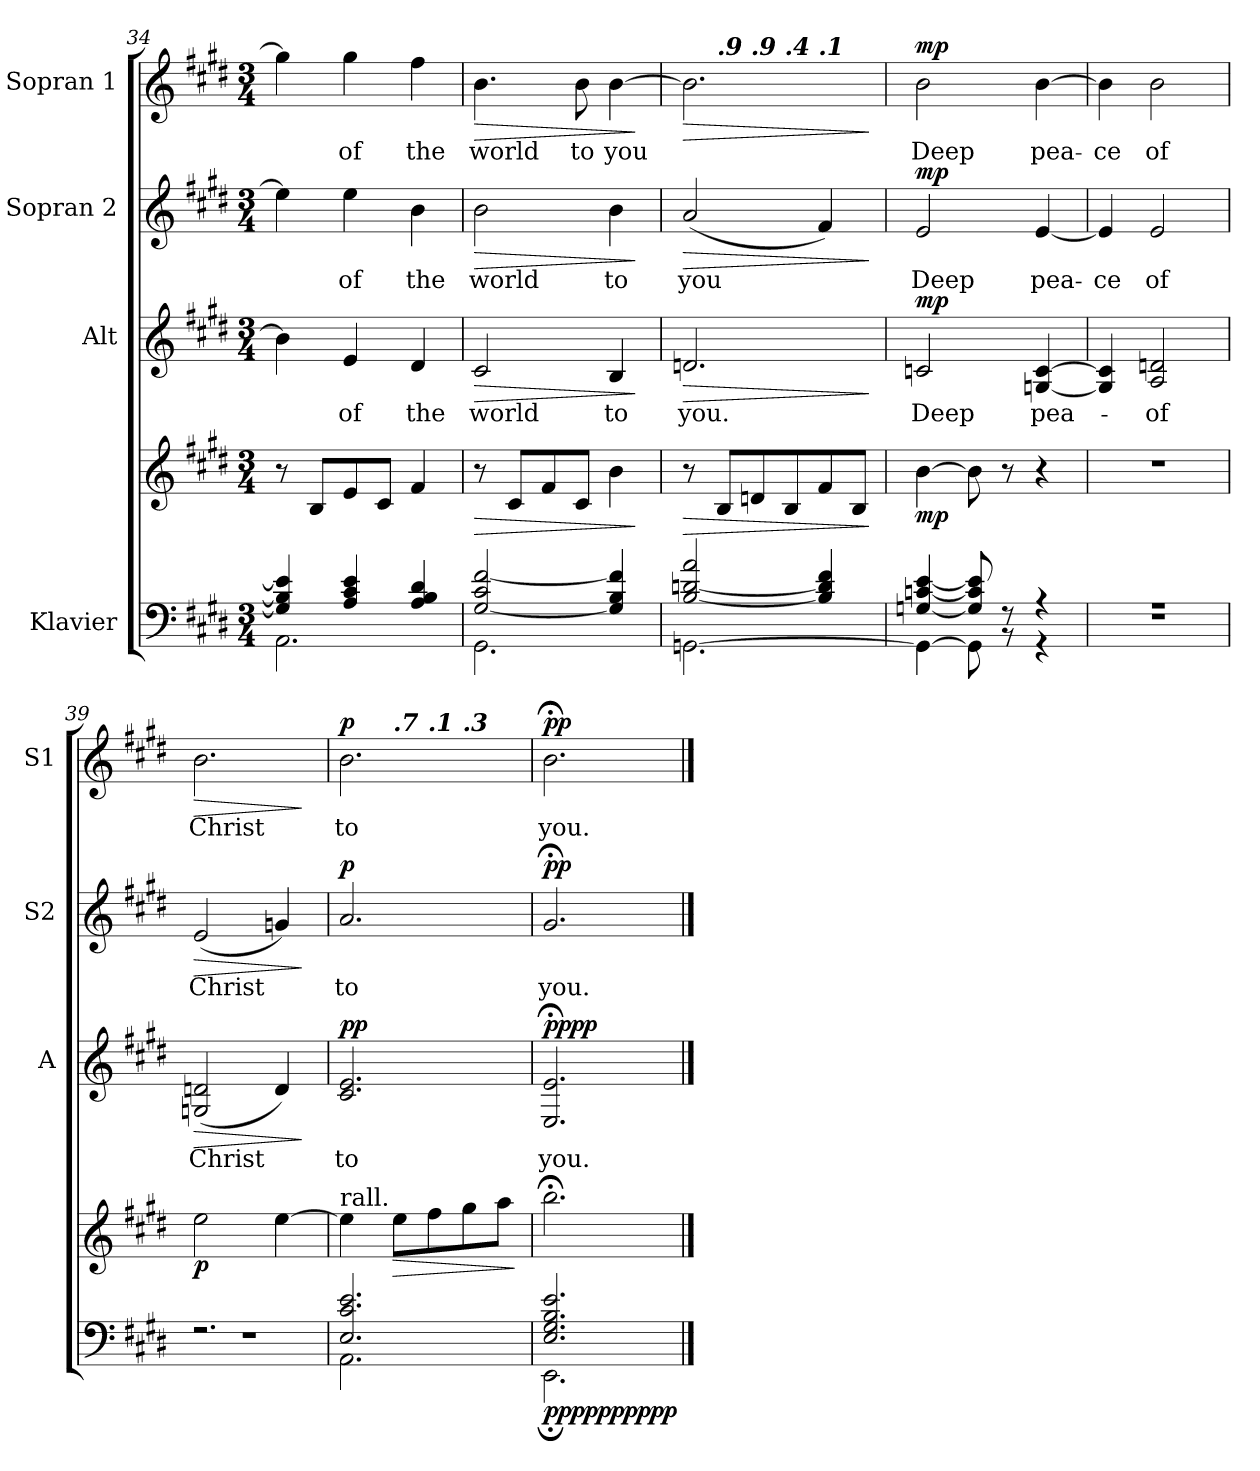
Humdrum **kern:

**kern	**kern	**dynam	**kern	**text	**dynam	**kern	**text	**dynam	**kern	**text	**dynam
*part4	*part4	*part4	*part3	*part3	*part3	*part2	*part2	*part2	*part1	*part1	*part1
*staff5	*staff4	*staff4/5	*staff3	*staff3	*staff3	*staff2	*staff2	*staff2	*staff1	*staff1	*staff1
*I"Klavier	*	*	*I"Alt	*	*	*I"Sopran 2	*	*	*I"Sopran 1	*	*
*	*	*	*I'A	*	*	*I'S2	*	*	*I'S1	*	*
*clefF4	*clefG2	*	*clefG2	*	*	*clefG2	*	*	*clefG2	*	*
*k[f#c#g#d#]	*k[f#c#g#d#]	*	*k[f#c#g#d#]	*	*	*k[f#c#g#d#]	*	*	*k[f#c#g#d#]	*	*
*M3/4	*M3/4	*	*M3/4	*	*	*M3/4	*	*	*M3/4	*	*
=34	=34	=34	=34	=34	=34	=34	=34	=34	=34	=34	=34
*^	*	*	*	*	*	*	*	*	*	*	*
2.AA\	4G#/] 4B/] 4e/]	8r	.	4b\]	.	.	4ee\]	.	.	4gg#\]	.	.
.	.	8B/L	.	.	.	.	.	.	.	.	.	.
!	!	!	!	!	!LO:LY:b	!	!	!LO:LY:b	!	!	!LO:LY:b	!
.	4A/ 4c#/ 4e/	8e/	.	4e/	of	.	4ee\	of	.	4gg#\	of	.
.	.	8c#/J	.	.	.	.	.	.	.	.	.	.
!	!	!	!	!	!LO:LY:b	!	!	!LO:LY:b	!	!	!LO:LY:b	!
.	4A/ 4B/ 4d#/	4f#/	.	4d#/	the	.	4b\	the	.	4ff#\	the	.
!!LO:LB:g=z
=35	=35	=35	=35	=35	=35	=35	=35	=35	=35	=35	=35	=35
!	!	!	!LO:HP:b	!	!LO:LY:b	!LO:HP:b	!	!LO:LY:b	!LO:HP:b	!	!LO:LY:b	!LO:HP:b
2.GG#\	[2G#/ 2c#/ [2f#/	8r	>	2c#/	world	>	2b\	world	>	4.b\	world	>
.	.	8c#/L	.	.	.	.	.	.	.	.	.	.
.	.	8f#/	.	.	.	.	.	.	.	.	.	.
!	!	!	!	!	!	!	!	!	!	!	!LO:LY:b	!
.	.	8c#/J	.	.	.	.	.	.	.	8b\	to	.
!	!	!	!	!	!LO:LY:b	!	!	!LO:LY:b	!	!	!LO:LY:b	!
.	4G#/] 4B/ 4f#/]	4b\	.	4B/	to	.	4b\	to	.	[4b\	you	.
*v	*v	*	*	*	*	*	*	*	*	*	*	*
.	.	]	.	.	]	.	.	]	.	.	]
=36	=36	=36	=36	=36	=36	=36	=36	=36	=36	=36	=36
*	*	*	*	*	*	*	*	*	*MM84	*	*
*^	*	*	*	*	*	*	*	*	*	*	*
!	!	!	!LO:HP:b	!	!LO:LY:b	!LO:HP:b	!	!LO:LY:b	!LO:HP:b	!	!	!LO:HP:b
*	*	*	*	*	*	*	*	*	*	*^	*	*
*	*	*	*	*	*	*	*	*	*	*	*^	*	*
*	*	*	*	*	*	*	*	*	*	*	*	*^	*	*
*	*	*	*	*	*	*	*	*	*	*	*	*	*^	*	*
[2.GGn\	[2B/ [2dn/ 2a/	8r	>	2.dn/	you.	>	(<2a/	you	>	2.b\]	8ryy	4ryy	4.ryy	2ryy	.	>
*	*	*	*	*	*	*	*	*	*	*MM78	*	*	*	*	*	*
!	!	!	!	!	!	!	!	!	!	!	!LO:TX:a:Bi:t=.9	!	!	!	!	!
.	.	8B/L	.	.	.	.	.	.	.	.	2ryy	.	.	.	.	.
*	*	*	*	*	*	*	*	*	*	*MM76	*	*	*	*	*	*
!	!	!	!	!	!	!	!	!	!	!	!	!LO:TX:a:Bi:t=.9	!	!	!	!
.	.	8dn/	.	.	.	.	.	.	.	.	.	2ryy	.	.	.	.
*	*	*	*	*	*	*	*	*	*	*MM75	*	*	*	*	*	*
!	!	!	!	!	!	!	!	!	!	!	!	!	!LO:TX:a:Bi:t=.4	!	!	!
.	.	8B/	.	.	.	.	.	.	.	.	.	.	4.ryy	.	.	.
*	*	*	*	*	*	*	*	*	*	*MM74	*	*	*	*	*	*
!	!	!	!	!	!	!	!	!	!	!	!	!	!	!LO:TX:a:Bi:t=.1	!	!
.	4B/] 4d/] 4f#/	8f#/	.	.	.	.	4f#/)	.	.	.	.	.	.	4ryy	.	.
*	*	*	*	*	*	*	*	*	*	*MM73	*	*	*	*	*	*
.	.	8B/J	.	.	.	.	.	.	.	.	8ryy	.	.	.	.	.
*v	*v	*	*	*	*	*	*	*	*	*	*	*	*	*	*	*
.	.	]	.	.	]	.	.	]	.	.	.	.	.	.	]
*	*	*	*	*	*	*	*	*	*v	*v	*v	*v	*v	*	*
=37	=37	=37	=37	=37	=37	=37	=37	=37	=37	=37	=37
*	*	*	*	*	*	*	*	*	*MM72	*	*
*^	*	*	*	*	*	*	*	*	*^	*	*
*	*	*	*	*	*	*	*	*	*	*	*^	*	*
*	*	*	*	*	*	*	*	*	*	*	*	*^	*	*
*	*	*	*	*	*	*	*	*	*	*	*	*	*^	*	*
!	!	!	!LO:DY:b	!	!LO:LY:b	!LO:DY:b	!	!LO:LY:b	!LO:DY:b	!	!	!	!	!	!LO:LY:b	!LO:DY:b
*	*	*	*	*	*	*	*	*	*	*v	*v	*v	*v	*v	*	*
4GG\_	[4Gn/ [4cn/ [4e/	[4b\	mp	2cn/	Deep	mp	2e/	Deep	mp	2b\	Deep	mp
8GG\]	8G/] 8c/] 8e/]	8b\]	.	.	.	.	.	.	.	.	.	.
8r	8r	8r	.	.	.	.	.	.	.	.	.	.
!	!	!	!	!	!LO:LY:b	!	!	!LO:LY:b	!	!	!LO:LY:b	!
4r	4r	4r	.	[4Gn/ [4c/	pea-	.	[4e/	pea-	.	[4b\	pea-	.
=38	=38	=38	=38	=38	=38	=38	=38	=38	=38	=38	=38	=38
!	!	!	!	!	!	!	!	!LO:LY:b	!	!	!LO:LY:b	!
2.r	2.rF	2.rdd	.	4G/] 4c/]	.	.	4e/]	-ce	.	4b\]	-ce	.
!	!	!	!	!	!LO:LY:b	!	!	!LO:LY:b	!	!	!LO:LY:b	!
.	.	.	.	2A/ 2dn/	of	.	2e/	of	.	2b\	of	.
=39	=39	=39	=39	=39	=39	=39	=39	=39	=39	=39	=39	=39
!	!	!	!LO:DY:b	!	!LO:LY:b	!LO:HP:b	!	!LO:LY:b	!LO:HP:b	!	!LO:LY:b	!LO:HP:b
2.r	2.rF	2ee\	p	(<2Gn/ 2dn/	Christ	>	(<2e/	Christ	>	2.b\	Christ	>
.	.	[4ee\	.	4d/)	.	.	4gn/)	.	.	.	.	.
*v	*v	*	*	*	*	*	*	*	*	*	*	*
.	.	.	.	.	]	.	.	]	.	.	]
=40	=40	=40	=40	=40	=40	=40	=40	=40	=40	=40	=40
*	*	*	*	*	*	*	*	*	*MM72	*	*
*^	*	*	*	*	*	*	*	*	*	*	*
!	!	!LO:TX:a:t=rall.	!	!	!	!	!	!	!	!	!	!
!	!	!	!	!	!LO:LY:b	!LO:DY:b	!	!LO:LY:b	!	!	!LO:LY:b	!
!	!	!	!	!	!	!LO:DY:n=1:b	!	!	!LO:DY:b	!	!	!LO:DY:b
*	*	*	*	*	*	*	*	*	*	*^	*	*
*	*	*	*	*	*	*	*	*	*	*	*^	*	*
*	*	*	*	*	*	*	*	*	*	*	*	*^	*	*
*	*	*	*	*	*	*	*	*	*	*	*	*	*^	*	*
2.AA\	2.E/ 2.c#/ 2.e/	4ee\]	.	2.c#/ 2.e/	to	p p	2.a/	to	p	2.b\	4ryy	4.ryy	2ryy	2ryy	to	p
*	*	*	*	*	*	*	*	*	*	*MM50	*	*	*	*	*	*
!	!	!	!	!	!	!	!	!	!	!	!LO:TX:a:Bi:t=.7	!	!	!	!	!
!	!	!	!LO:HP:b	!	!	!	!	!	!	!	!	!	!	!	!	!
.	.	8ee\L	>	.	.	.	.	.	.	.	2ryy	.	.	.	.	.
*	*	*	*	*	*	*	*	*	*	*MM46	*	*	*	*	*	*
!	!	!	!	!	!	!	!	!	!	!	!	!LO:TX:a:Bi:t=.1	!	!	!	!
.	.	8ff#\	.	.	.	.	.	.	.	.	.	4.ryy	.	.	.	.
*	*	*	*	*	*	*	*	*	*	*MM42	*	*	*	*	*	*
!	!	!	!	!	!	!	!	!	!	!	!	!	!LO:TX:a:Bi:t=.3	!	!	!
.	.	8gg#\	.	.	.	.	.	.	.	.	.	.	4ryy	8ryy	.	.
*	*	*	*	*	*	*	*	*	*	*MM20	*	*	*	*	*	*
.	.	8aa\J	.	.	.	.	.	.	.	.	.	.	.	8ryy	.	.
*v	*v	*	*	*	*	*	*	*	*	*	*	*	*	*	*	*
.	.	]	.	.	.	.	.	.	.	.	.	.	.	.	.
*	*	*	*	*	*	*	*	*	*v	*v	*v	*v	*v	*	*
=41	=41	=41	=41	=41	=41	=41	=41	=41	=41	=41	=41
*	*	*	*	*	*	*	*	*	*MM18	*	*
*^	*	*	*	*	*	*	*	*	*^	*	*
*	*	*	*	*	*	*	*	*	*	*	*^	*	*
*	*	*	*	*	*	*	*	*	*	*	*	*^	*	*
*	*	*	*	*	*	*	*	*	*	*	*	*	*^	*	*
!	!	!	!LO:DY:b=2	!	!LO:LY:b	!	!	!LO:LY:b	!	!	!	!	!	!	!LO:LY:b	!
!	!	!	!LO:DY:n=1:b=2	!	!	!	!	!	!	!	!	!	!	!	!	!
!	!	!	!LO:DY:n=2:b=2	!	!	!	!	!	!	!	!	!	!	!	!	!
!	!	!	!LO:DY:n=3:b=2	!	!	!	!	!	!	!	!	!	!	!	!	!
!	!	!	!LO:DY:n=4:b	!	!	!LO:DY:b	!	!	!	!	!	!	!	!	!	!
!	!	!	!	!	!	!LO:DY:n=1:b	!	!	!LO:DY:b	!	!	!	!	!	!	!LO:DY:b
*	*	*	*	*	*	*	*	*	*	*v	*v	*v	*v	*v	*	*
2.EE\	2.E/; 2.G#/; 2.B/; 2.e/;	2.bb;<\	pp pp pp pp pp	2.E/;< 2.e/;<	you.	pp pp	2.g#;</	you.	pp	2.b;<\	you.	pp
*v	*v	*	*	*	*	*	*	*	*	*	*	*
==	==	==	==	==	==	==	==	==	==	==	==
*-	*-	*-	*-	*-	*-	*-	*-	*-	*-	*-	*-
